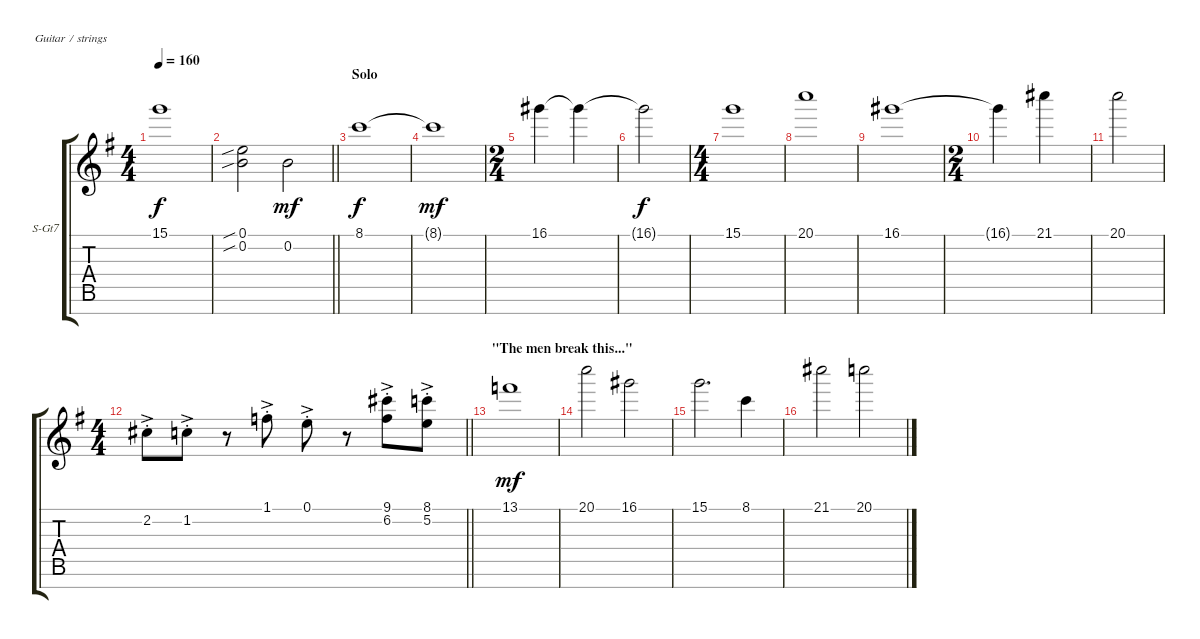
\bracketExtendMode groupsimilarinstruments
\firstSystemTrackNameOrientation horizontal
\otherSystemsTrackNameOrientation horizontal
\track ("Keyboard 1 - Brat/Shagrath" "S-Gt7") {instrument stringensemble1}
\staff {score tabs}
\tuning (E4 B3 G3 D3 A2 E2 B1)
\displaytranspose 12
\ts (4 4)
\tempo 160
\clef g2
\ks g
15.1.1{dy f} |
\barLineRight lightlight
(0.1{sib} 0.2{sib}).2 0.2.2{dy mf} |
\section ("" "Solo")
8.1.1{dy f} |
8.1{t}.1{dy mf} |
\ts (2 4)
16.1.4 16.1{t}.4 |
16.1{t}.2{dy f} |
\ts (4 4)
15.1.1 |
20.1.1 |
16.1.1 |
\ts (2 4)
16.1{t}.4 21.1.4 |
20.1.2 |
\ts (4 4)
\barLineRight lightlight
2.2{ac st}.8 1.2{ac st}.8 r.8 1.1{ac st}.8 0.1{ac st}.8 r.8 (9.1{ac st} 6.2{ac st}).8 (8.1{ac st} 5.2{ac st}).8 |
\section ("" "\"The men break this...\"")
13.1.1{dy mf} |
20.1.2 16.1.2 |
15.1.2{d} 8.1.4 |
21.1.2 20.1.2
